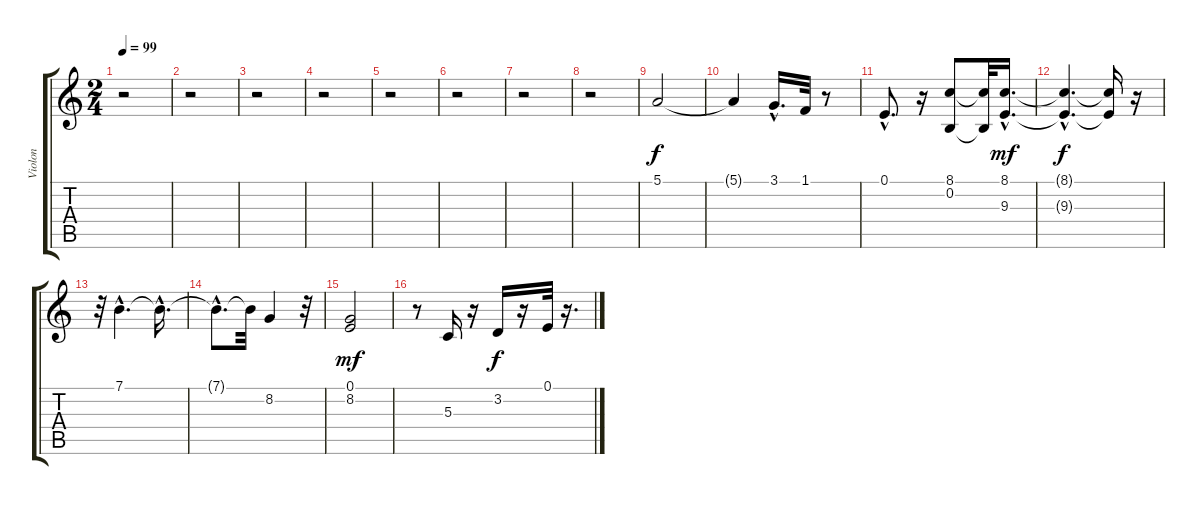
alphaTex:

\track ("Violon" "Violon") {instrument fiddle}
\staff {score tabs}
\tuning (E4 B3 G3 D3 A2 E2) {hide}
\ts (2 4)
\tempo 99
\clef g2
\ks c
r.2{dy f} |
r.2 |
r.2 |
r.2 |
r.2 |
r.2 |
r.2 |
r.2 |
5.1.2 |
5.1{t}.4 3.1{hac}.16{d} 1.1.32 r.8 |
0.1{hac}.8{d} r.16 (8.1 0.2).8 (8.1{t} 0.2{t}).32 (8.1{hac} 9.3{hac}).16{d dy mf} |
(8.1{hac t} 9.3{hac t}).4{d dy f} (8.1{t} 9.3{t}).16 r.16 |
r.32 7.1{hac}.4{d} 7.1{hac t}.16{d} |
7.1{hac t}.8{d} 7.1{t}.32 8.2.4 r.32 |
(0.1 8.2).2{dy mf} |
r.8 5.3.16 r.16 3.2.16{dy f} r.16 0.1.32 r.16{d}
